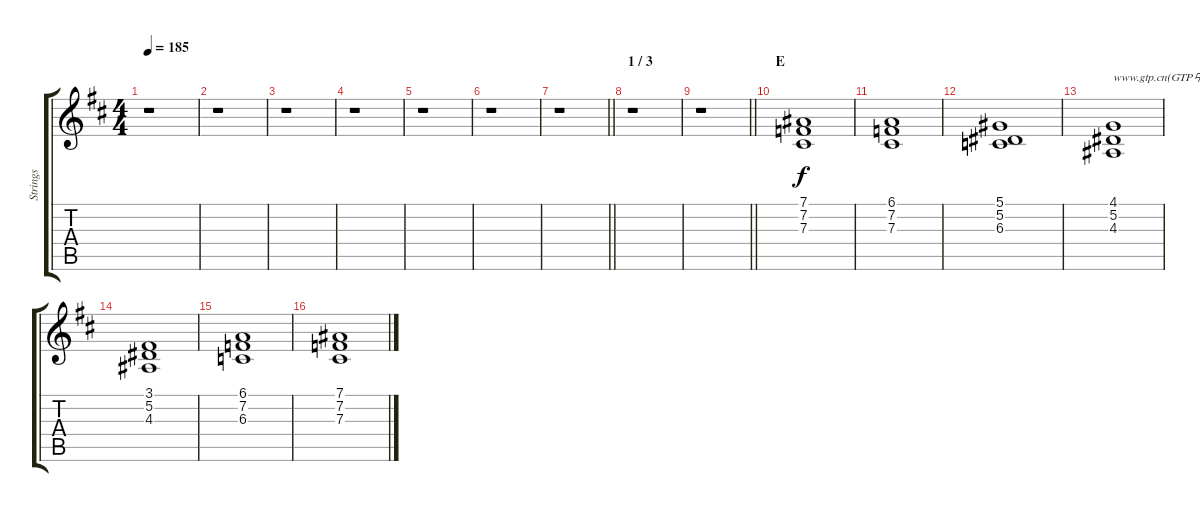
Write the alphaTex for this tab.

\track ("Strings" "Strings") {instrument stringensemble1}
\staff {score tabs}
\tuning (Eb4 Bb3 Gb3 Db3 Ab2 Eb2) {hide}
\ts (4 4)
\tempo 185
\clef g2
\ks d
r.1{dy f} |
r.1 |
r.1 |
r.1 |
r.1 |
r.1 |
\barLineRight lightlight
r.1 |
\section ("" "1 / 3")
r.1 |
\barLineRight lightlight
r.1 |
\section ("" "E")
(7.1 7.2 7.3).1 |
(6.1 7.2 7.3).1 |
(5.1 5.2 6.3).1 |
(4.1 5.2 4.3).1{txt "www.gtp.cn(GTP中文网)您提供优秀的GTP"} |
(3.1 5.2 4.3).1 |
(6.1 7.2 6.3).1 |
(7.1 7.2 7.3).1
